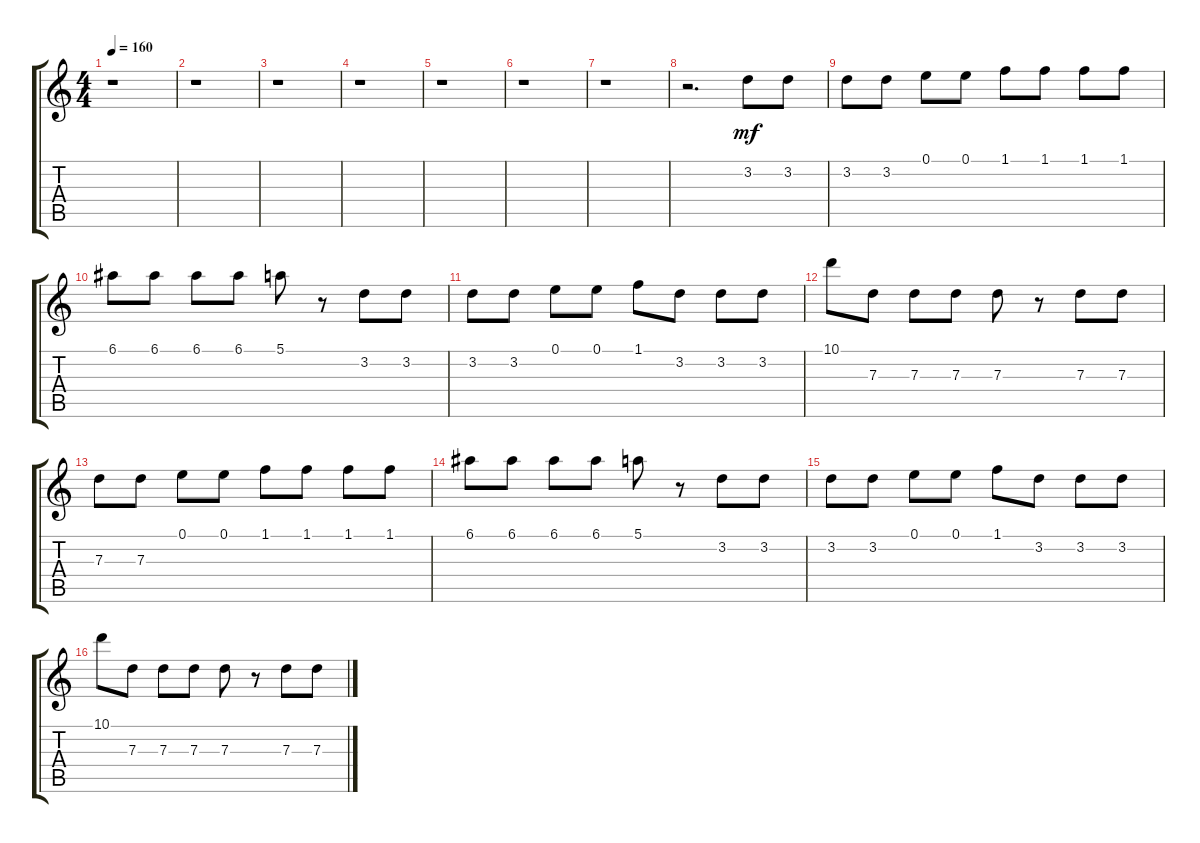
\track "" {instrument overdrivenguitar}
\staff {score tabs}
\tuning (E4 B3 G3 D3 A2 E2) {hide}
\ts (4 4)
\tempo 160
\clef g2
\ks c
r.1{dy mf} |
r.1 |
r.1 |
r.1 |
r.1 |
r.1 |
r.1 |
r.2{d} 3.2.8 3.2.8 |
3.2.8 3.2.8 0.1.8 0.1.8 1.1.8 1.1.8 1.1.8 1.1.8 |
6.1.8 6.1.8 6.1.8 6.1.8 5.1.8 r.8 3.2.8 3.2.8 |
3.2.8 3.2.8 0.1.8 0.1.8 1.1.8 3.2.8 3.2.8 3.2.8 |
10.1.8 7.3.8 7.3.8 7.3.8 7.3.8 r.8 7.3.8 7.3.8 |
7.3.8 7.3.8 0.1.8 0.1.8 1.1.8 1.1.8 1.1.8 1.1.8 |
6.1.8 6.1.8 6.1.8 6.1.8 5.1.8 r.8 3.2.8 3.2.8 |
3.2.8 3.2.8 0.1.8 0.1.8 1.1.8 3.2.8 3.2.8 3.2.8 |
10.1.8 7.3.8 7.3.8 7.3.8 7.3.8 r.8 7.3.8 7.3.8
